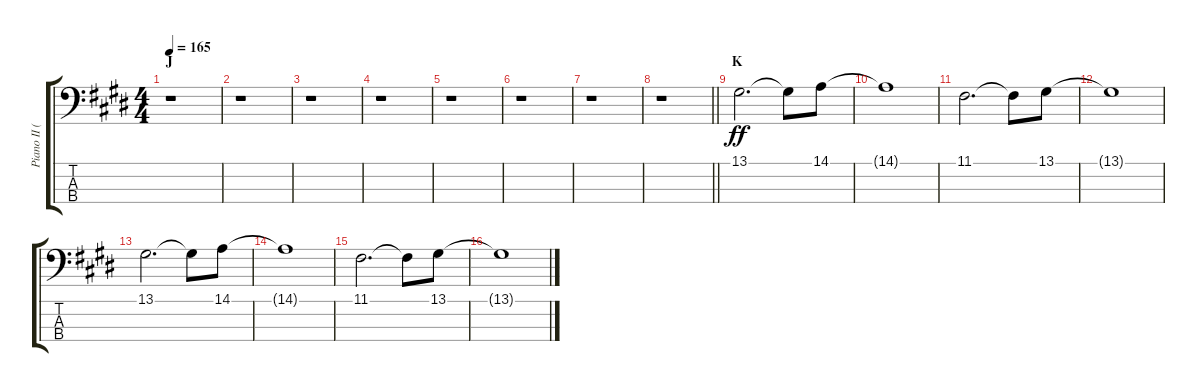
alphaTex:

\track ("Piano II (Left Hand)" "Piano II (") {instrument acousticgrandpiano}
\staff {score tabs}
\tuning (G2 D2 A1 E1) {hide}
\ts (4 4)
\section ("" "J")
\tempo 165
\clef f4
\ks e
r.1{dy ff} |
r.1 |
r.1 |
r.1 |
r.1 |
r.1 |
r.1 |
\barLineRight lightlight
r.1 |
\section ("" "K")
13.1.2{d} 13.1{t}.8 14.1.8 |
14.1{t}.1 |
11.1.2{d} 11.1{t}.8 13.1.8 |
13.1{t}.1 |
13.1.2{d} 13.1{t}.8 14.1.8 |
14.1{t}.1 |
11.1.2{d} 11.1{t}.8 13.1.8 |
13.1{t}.1
